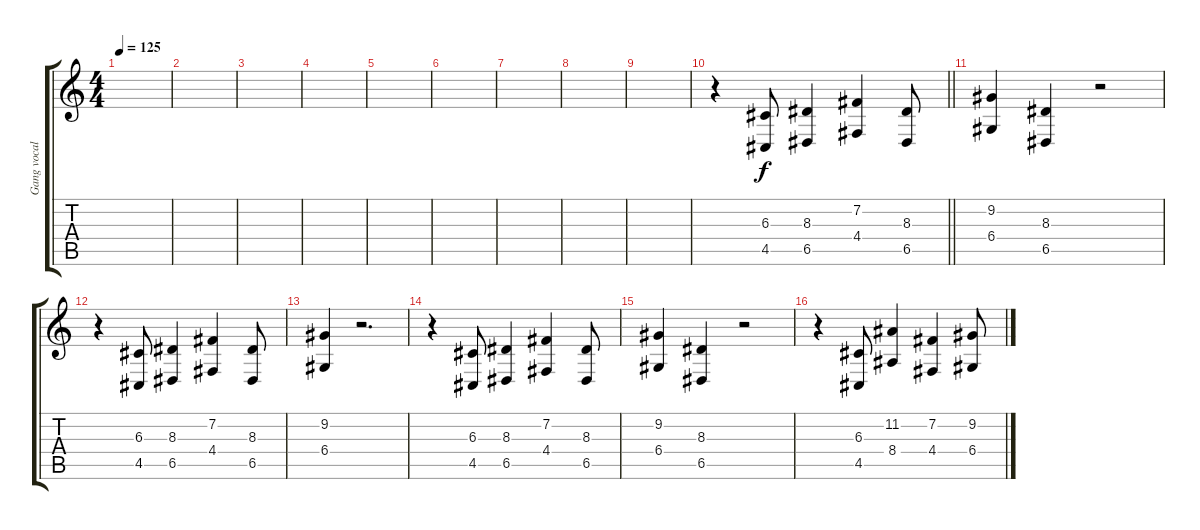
\track ("Gang vocals" "Gang vocal") {instrument choiraahs}
\staff {score tabs}
\tuning (E4 B3 G3 D3 A2 E2) {hide}
\ts (4 4)
\tempo 125
\clef g2
\ks c
|
|
|
|
|
|
|
|
|
\barLineRight lightlight
r.4 (6.3 4.5).8 (8.3 6.5).4 (7.2 4.4).4 (8.3 6.5).8 |
(9.2 6.4).4 (8.3 6.5).4 r.2 |
r.4 (6.3 4.5).8 (8.3 6.5).4 (7.2 4.4).4 (8.3 6.5).8 |
(9.2 6.4).4 r.2{d} |
r.4 (6.3 4.5).8 (8.3 6.5).4 (7.2 4.4).4 (8.3 6.5).8 |
(9.2 6.4).4 (8.3 6.5).4 r.2 |
r.4 (6.3 4.5).8 (11.2 8.4).4 (7.2 4.4).4 (9.2 6.4).8
